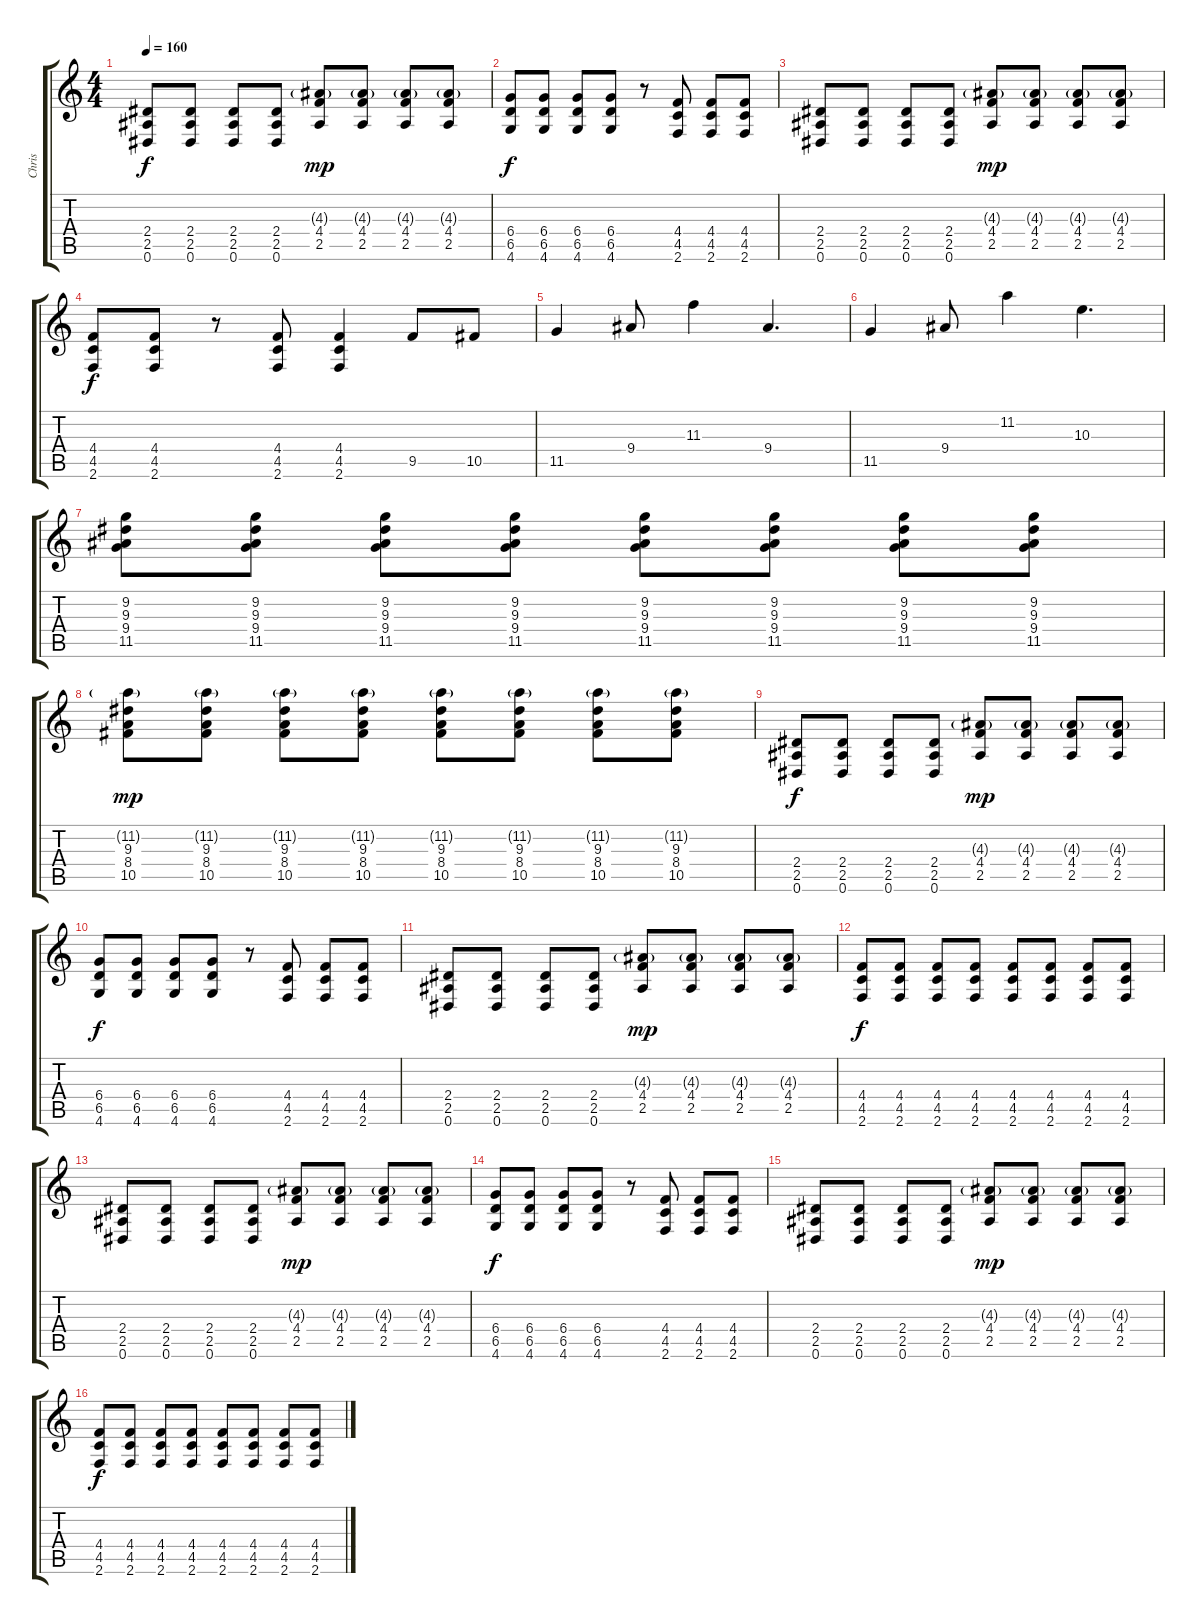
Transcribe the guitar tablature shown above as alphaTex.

\track ("Chris" "Chris") {instrument distortionguitar}
\staff {score tabs}
\tuning (Eb4 Bb3 Gb3 Db3 Ab2 Eb2) {hide}
\ts (4 4)
\tempo 160
\clef g2
\ks c
(2.4 2.5 0.6).8{dy f} (2.4 2.5 0.6).8 (2.4 2.5 0.6).8 (2.4 2.5 0.6).8 (4.3{g} 4.4 2.5).8{dy mp} (4.3{g} 4.4 2.5).8 (4.3{g} 4.4 2.5).8 (4.3{g} 4.4 2.5).8 |
(6.4 6.5 4.6).8{dy f} (6.4 6.5 4.6).8 (6.4 6.5 4.6).8 (6.4 6.5 4.6).8 r.8 (4.4 4.5 2.6).8 (4.4 4.5 2.6).8 (4.4 4.5 2.6).8 |
(2.4 2.5 0.6).8 (2.4 2.5 0.6).8 (2.4 2.5 0.6).8 (2.4 2.5 0.6).8 (4.3{g} 4.4 2.5).8{dy mp} (4.3{g} 4.4 2.5).8 (4.3{g} 4.4 2.5).8 (4.3{g} 4.4 2.5).8 |
(4.4 4.5 2.6).8{dy f} (4.4 4.5 2.6).8 r.8 (4.4 4.5 2.6).8 (4.4 4.5 2.6).4 9.5.8 10.5.8 |
11.5.4 9.4.8 11.3.4 9.4.4{d} |
11.5.4 9.4.8 11.2.4 10.3.4{d} |
(9.2 9.3 9.4 11.5).8 (9.2 9.3 9.4 11.5).8 (9.2 9.3 9.4 11.5).8 (9.2 9.3 9.4 11.5).8 (9.2 9.3 9.4 11.5).8 (9.2 9.3 9.4 11.5).8 (9.2 9.3 9.4 11.5).8 (9.2 9.3 9.4 11.5).8 |
(11.2{g} 9.3 8.4 10.5).8{dy mp} (11.2{g} 9.3 8.4 10.5).8 (11.2{g} 9.3 8.4 10.5).8 (11.2{g} 9.3 8.4 10.5).8 (11.2{g} 9.3 8.4 10.5).8 (11.2{g} 9.3 8.4 10.5).8 (11.2{g} 9.3 8.4 10.5).8 (11.2{g} 9.3 8.4 10.5).8 |
(2.4 2.5 0.6).8{dy f} (2.4 2.5 0.6).8 (2.4 2.5 0.6).8 (2.4 2.5 0.6).8 (4.3{g} 4.4 2.5).8{dy mp} (4.3{g} 4.4 2.5).8 (4.3{g} 4.4 2.5).8 (4.3{g} 4.4 2.5).8 |
(6.4 6.5 4.6).8{dy f} (6.4 6.5 4.6).8 (6.4 6.5 4.6).8 (6.4 6.5 4.6).8 r.8 (4.4 4.5 2.6).8 (4.4 4.5 2.6).8 (4.4 4.5 2.6).8 |
(2.4 2.5 0.6).8 (2.4 2.5 0.6).8 (2.4 2.5 0.6).8 (2.4 2.5 0.6).8 (4.3{g} 4.4 2.5).8{dy mp} (4.3{g} 4.4 2.5).8 (4.3{g} 4.4 2.5).8 (4.3{g} 4.4 2.5).8 |
(4.4 4.5 2.6).8{dy f} (4.4 4.5 2.6).8 (4.4 4.5 2.6).8 (4.4 4.5 2.6).8 (4.4 4.5 2.6).8 (4.4 4.5 2.6).8 (4.4 4.5 2.6).8 (4.4 4.5 2.6).8 |
(2.4 2.5 0.6).8 (2.4 2.5 0.6).8 (2.4 2.5 0.6).8 (2.4 2.5 0.6).8 (4.3{g} 4.4 2.5).8{dy mp} (4.3{g} 4.4 2.5).8 (4.3{g} 4.4 2.5).8 (4.3{g} 4.4 2.5).8 |
(6.4 6.5 4.6).8{dy f} (6.4 6.5 4.6).8 (6.4 6.5 4.6).8 (6.4 6.5 4.6).8 r.8 (4.4 4.5 2.6).8 (4.4 4.5 2.6).8 (4.4 4.5 2.6).8 |
(2.4 2.5 0.6).8 (2.4 2.5 0.6).8 (2.4 2.5 0.6).8 (2.4 2.5 0.6).8 (4.3{g} 4.4 2.5).8{dy mp} (4.3{g} 4.4 2.5).8 (4.3{g} 4.4 2.5).8 (4.3{g} 4.4 2.5).8 |
(4.4 4.5 2.6).8{dy f} (4.4 4.5 2.6).8 (4.4 4.5 2.6).8 (4.4 4.5 2.6).8 (4.4 4.5 2.6).8 (4.4 4.5 2.6).8 (4.4 4.5 2.6).8 (4.4 4.5 2.6).8
